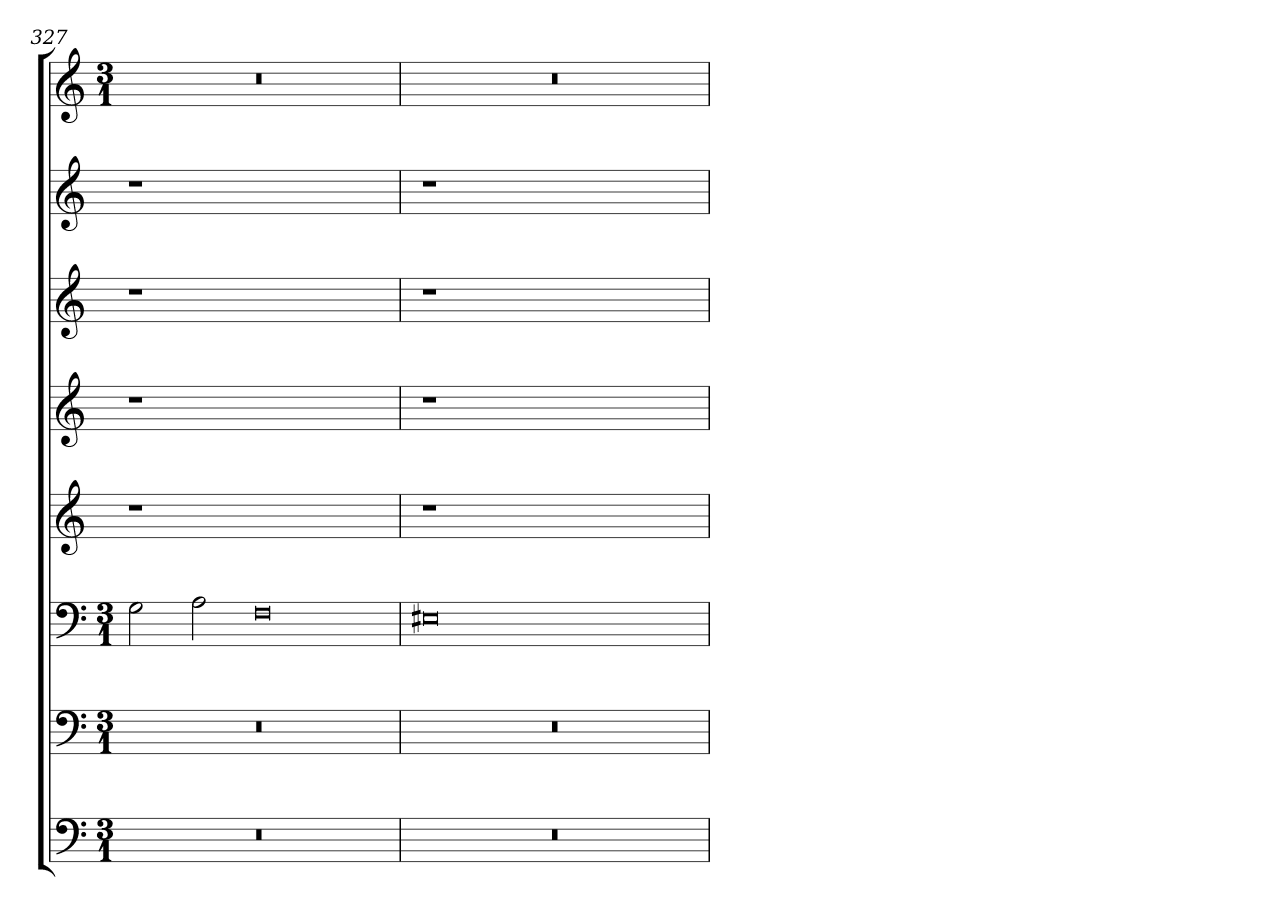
**kern	**kern	**kern	**kern	**kern	**kern	**kern	**kern
*part8	*part7	*part6	*part5	*part4	*part3	*part2	*part1
*staff8	*staff7	*staff6	*staff5	*staff4	*staff3	*staff2	*staff1
*clefF4	*clefF4	*clefF4	*clefG2	*clefG2	*clefG2	*clefG2	*clefG2
*k[]	*k[]	*k[]	*k[]	*k[]	*k[]	*k[]	*k[]
*C:	*C:	*C:	*C:	*C:	*C:	*C:	*C:
*M3/1	*M3/1	*M3/1	*	*	*	*	*M3/1
=327	=327	=327	=327	=327	=327	=327	=327
0.r	0.r	2G\	1r	1r	1r	1r	0.r
.	.	2A\	.	.	.	.	.
.	.	0F>	0ryy	0ryy	0ryy	0ryy	.
=328	=328	=328	=328	=328	=328	=328	=328
0.r	0.r	0E#	1r	1r	1r	1r	0.r
.	.	.	0ryy	0ryy	0ryy	0ryy	.
.	.	1ryy	.	.	.	.	.
=	=	=	=	=	=	=	=
*-	*-	*-	*-	*-	*-	*-	*-
